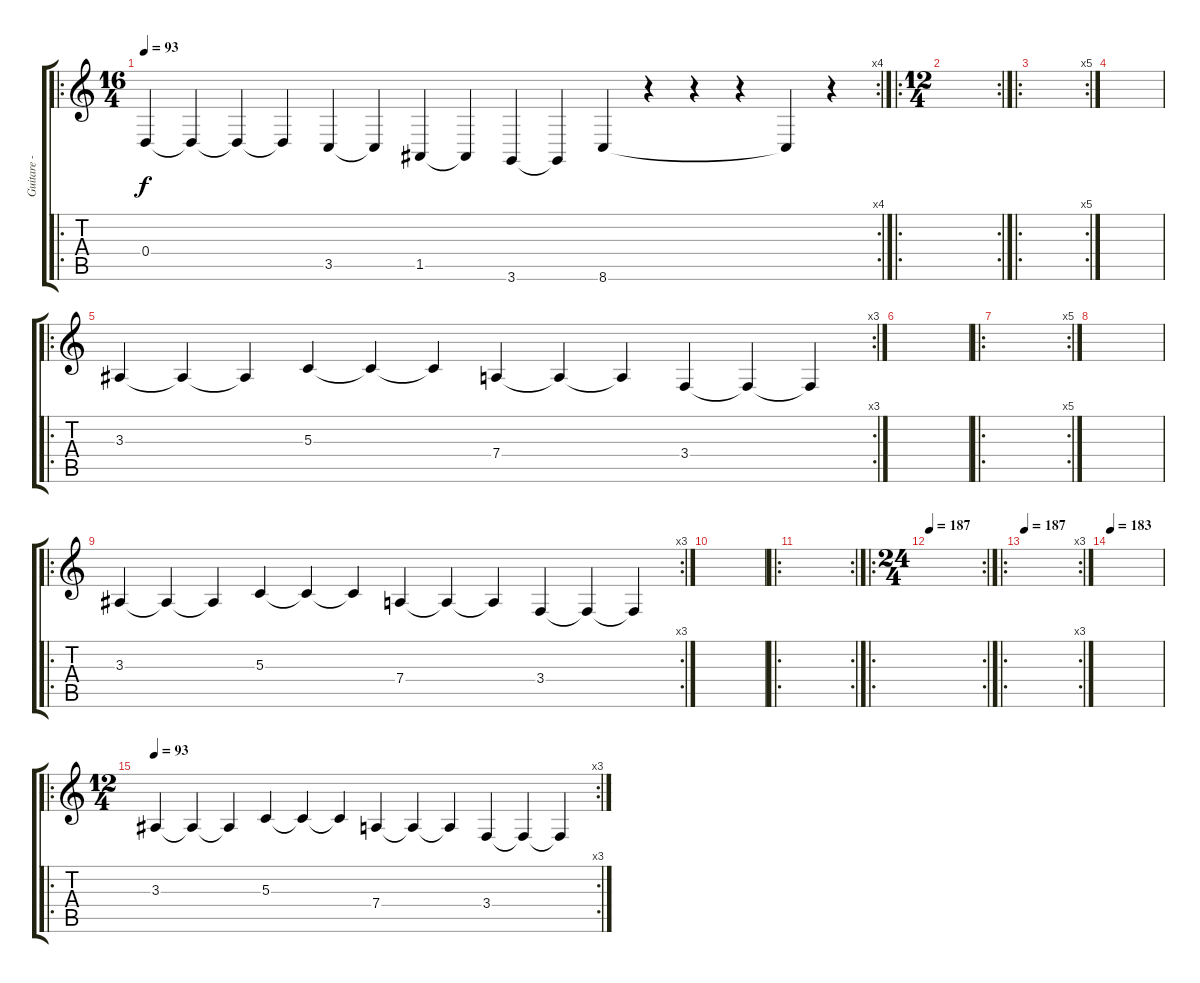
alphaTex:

\track ("Guitare - 2" "Guitare - ") {instrument cello}
\staff {score tabs}
\tuning (E4 B3 G3 D3 A2 E2) {hide}
\ro
\rc 4
\ts (16 4)
\tempo 93
\clef g2
\ks c
0.4.4{dy f instrument cello} 0.4{t}.4 0.4{t}.4 0.4{t}.4 3.5.4 3.5{t}.4 1.5.4 1.5{t}.4 3.6.4 3.6{t}.4 8.6.4 r.4 r.4 r.4 8.6{t}.4 r.4 |
\ro
\rc 2
\ts (12 4)
|
\ro
\rc 5
|
|
\ro
\rc 3
3.3.4 3.3{t}.4 3.3{t}.4 5.3.4 5.3{t}.4 5.3{t}.4 7.4.4 7.4{t}.4 7.4{t}.4 3.4.4 3.4{t}.4 3.4{t}.4 |
|
\ro
\rc 5
|
|
\ro
\rc 3
3.3.4 3.3{t}.4 3.3{t}.4 5.3.4 5.3{t}.4 5.3{t}.4 7.4.4 7.4{t}.4 7.4{t}.4 3.4.4 3.4{t}.4 3.4{t}.4 |
|
\ro
\rc 2
|
\ro
\rc 2
\ts (24 4)
\tempo 183
\tempo 187
|
\ro
\rc 3
\tempo 183
\tempo 187
|
\tempo 183
|
\ro
\rc 3
\ts (12 4)
\tempo 93
3.3.4 3.3{t}.4 3.3{t}.4 5.3.4 5.3{t}.4 5.3{t}.4 7.4.4 7.4{t}.4 7.4{t}.4 3.4.4 3.4{t}.4 3.4{t}.4
